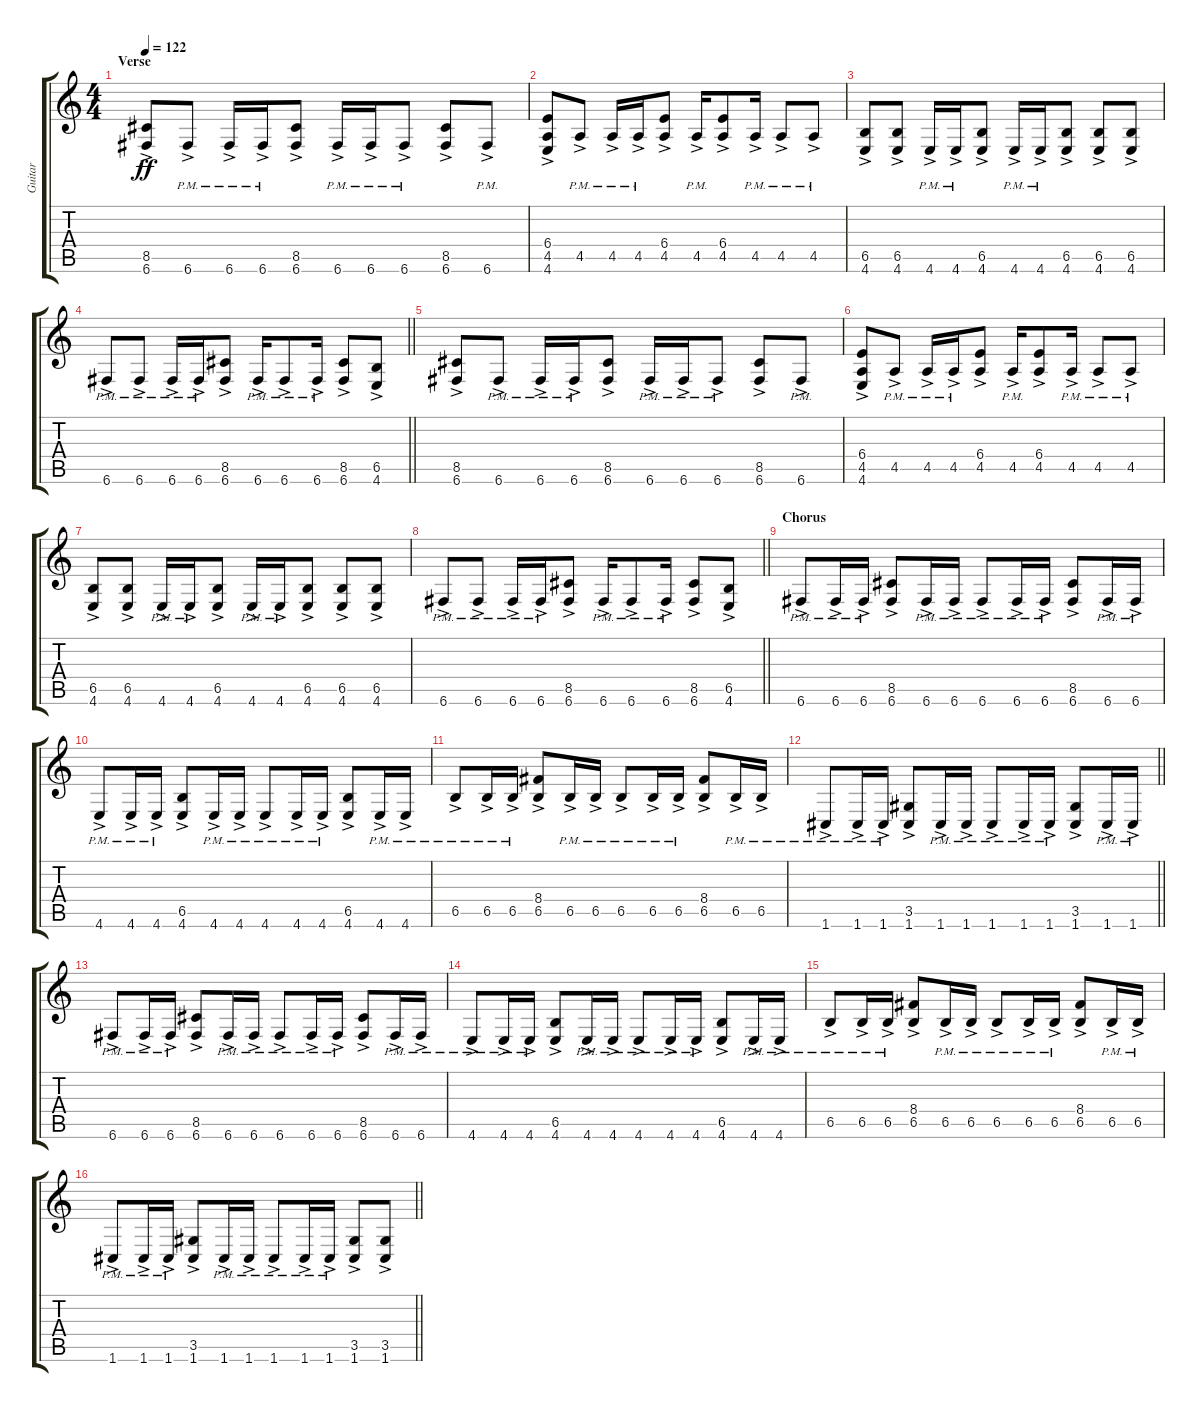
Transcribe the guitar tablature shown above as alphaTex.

\track ("Guitar" "Guitar") {instrument distortionguitar}
\staff {score tabs}
\tuning (C4 G3 Eb3 Bb2 F2 C2) {hide}
\ts (4 4)
\section ("" "Verse")
\tempo 122
\clef g2
\ks c
(8.5{ac} 6.6{ac}).8{dy ff} 6.6{ac pm}.8 6.6{ac pm}.16 6.6{ac pm}.16 (8.5{ac} 6.6{ac}).8 6.6{ac pm}.16 6.6{ac pm}.16 6.6{ac pm}.8 (8.5{ac} 6.6{ac}).8 6.6{ac pm}.8 |
(6.4{ac} 4.5{ac} 4.6).8 4.5{ac pm}.8 4.5{ac pm}.16 4.5{ac pm}.16 (6.4{ac} 4.5{ac}).8 4.5{ac pm}.16 (6.4{ac} 4.5{ac}).8 4.5{ac pm}.16 4.5{ac pm}.8 4.5{ac pm}.8 |
(6.5{ac} 4.6{ac}).8 (6.5{ac} 4.6{ac}).8 4.6{ac pm}.16 4.6{ac pm}.16 (6.5{ac} 4.6{ac}).8 4.6{ac pm}.16 4.6{ac pm}.16 (6.5{ac} 4.6{ac}).8 (6.5{ac} 4.6{ac}).8 (6.5{ac} 4.6{ac}).8 |
\barLineRight lightlight
6.6{ac pm}.8 6.6{ac pm}.8 6.6{ac pm}.16 6.6{ac pm}.16 (8.5{ac} 6.6{ac}).8 6.6{ac pm}.16 6.6{ac pm}.8 6.6{ac pm}.16 (8.5{ac} 6.6{ac}).8 (6.5{ac} 4.6{ac}).8 |
\section ("" "")
(8.5{ac} 6.6{ac}).8 6.6{ac pm}.8 6.6{ac pm}.16 6.6{ac pm}.16 (8.5{ac} 6.6{ac}).8 6.6{ac pm}.16 6.6{ac pm}.16 6.6{ac pm}.8 (8.5{ac} 6.6{ac}).8 6.6{ac pm}.8 |
(6.4{ac} 4.5{ac} 4.6).8 4.5{ac pm}.8 4.5{ac pm}.16 4.5{ac pm}.16 (6.4{ac} 4.5{ac}).8 4.5{ac pm}.16 (6.4{ac} 4.5{ac}).8 4.5{ac pm}.16 4.5{ac pm}.8 4.5{ac pm}.8 |
(6.5{ac} 4.6{ac}).8 (6.5{ac} 4.6{ac}).8 4.6{ac pm}.16 4.6{ac pm}.16 (6.5{ac} 4.6{ac}).8 4.6{ac pm}.16 4.6{ac pm}.16 (6.5{ac} 4.6{ac}).8 (6.5{ac} 4.6{ac}).8 (6.5{ac} 4.6{ac}).8 |
\barLineRight lightlight
6.6{ac pm}.8 6.6{ac pm}.8 6.6{ac pm}.16 6.6{ac pm}.16 (8.5{ac} 6.6{ac}).8 6.6{ac pm}.16 6.6{ac pm}.8 6.6{ac pm}.16 (8.5{ac} 6.6{ac}).8 (6.5{ac} 4.6{ac}).8 |
\section ("" "Chorus")
6.6{ac pm}.8 6.6{ac pm}.16 6.6{ac pm}.16 (8.5{ac} 6.6{ac}).8 6.6{ac pm}.16 6.6{ac pm}.16 6.6{ac pm}.8 6.6{ac pm}.16 6.6{ac pm}.16 (8.5{ac} 6.6{ac}).8 6.6{ac pm}.16 6.6{ac pm}.16 |
4.6{ac pm}.8 4.6{ac pm}.16 4.6{ac pm}.16 (6.5{ac} 4.6{ac}).8 4.6{ac pm}.16 4.6{ac pm}.16 4.6{ac pm}.8 4.6{ac pm}.16 4.6{ac pm}.16 (6.5{ac} 4.6{ac}).8 4.6{ac pm}.16 4.6{ac pm}.16 |
6.5{ac pm}.8 6.5{ac pm}.16 6.5{ac pm}.16 (8.4{ac} 6.5{ac}).8 6.5{ac pm}.16 6.5{ac pm}.16 6.5{ac pm}.8 6.5{ac pm}.16 6.5{ac pm}.16 (8.4{ac} 6.5{ac}).8 6.5{ac pm}.16 6.5{ac pm}.16 |
\barLineRight lightlight
1.6{ac pm}.8 1.6{ac pm}.16 1.6{ac pm}.16 (3.5{ac} 1.6{ac}).8 1.6{ac pm}.16 1.6{ac pm}.16 1.6{ac pm}.8 1.6{ac pm}.16 1.6{ac pm}.16 (3.5{ac} 1.6{ac}).8 1.6{ac pm}.16 1.6{ac pm}.16 |
\section ("" "")
6.6{ac pm}.8 6.6{ac pm}.16 6.6{ac pm}.16 (8.5{ac} 6.6{ac}).8 6.6{ac pm}.16 6.6{ac pm}.16 6.6{ac pm}.8 6.6{ac pm}.16 6.6{ac pm}.16 (8.5{ac} 6.6{ac}).8 6.6{ac pm}.16 6.6{ac pm}.16 |
4.6{ac pm}.8 4.6{ac pm}.16 4.6{ac pm}.16 (6.5{ac} 4.6{ac}).8 4.6{ac pm}.16 4.6{ac pm}.16 4.6{ac pm}.8 4.6{ac pm}.16 4.6{ac pm}.16 (6.5{ac} 4.6{ac}).8 4.6{ac pm}.16 4.6{ac pm}.16 |
6.5{ac pm}.8 6.5{ac pm}.16 6.5{ac pm}.16 (8.4{ac} 6.5{ac}).8 6.5{ac pm}.16 6.5{ac pm}.16 6.5{ac pm}.8 6.5{ac pm}.16 6.5{ac pm}.16 (8.4{ac} 6.5{ac}).8 6.5{ac pm}.16 6.5{ac pm}.16 |
\barLineRight lightlight
1.6{ac pm}.8 1.6{ac pm}.16 1.6{ac pm}.16 (3.5{ac} 1.6{ac}).8 1.6{ac pm}.16 1.6{ac pm}.16 1.6{ac pm}.8 1.6{ac pm}.16 1.6{ac pm}.16 (3.5{ac} 1.6{ac}).8 (3.5{ac} 1.6{ac}).8
